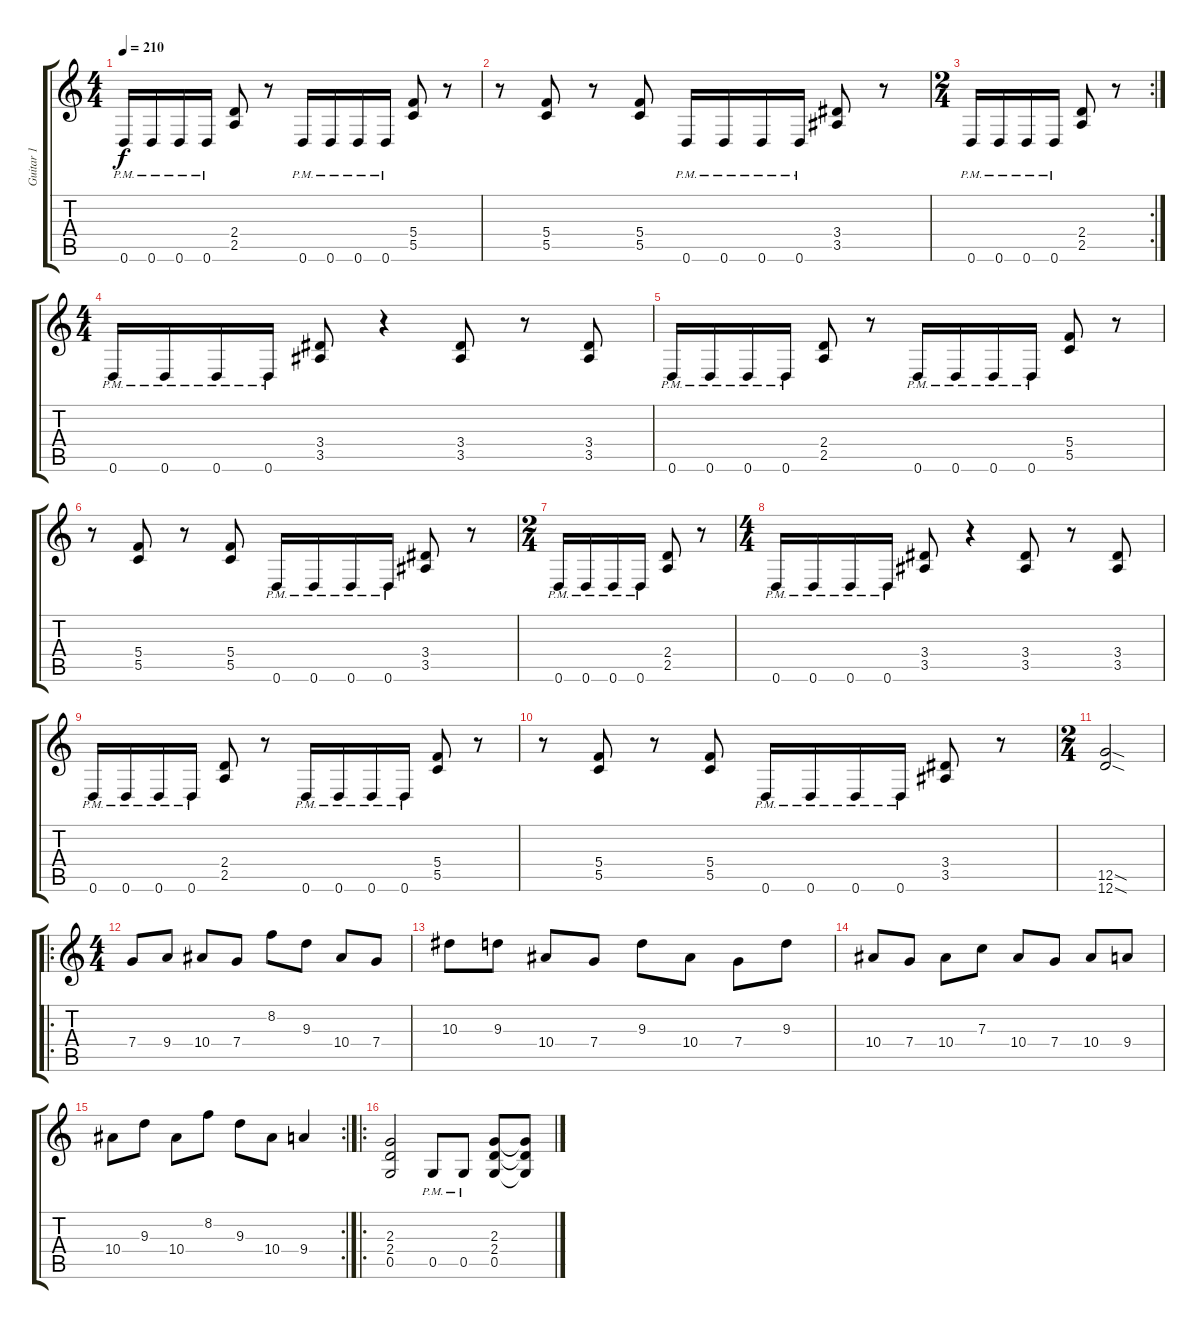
\track ("Guitar 1" "Guitar 1") {instrument distortionguitar}
\staff {score tabs}
\tuning (D4 A3 F3 C3 G2 D2) {hide}
\ts (4 4)
\tempo 210
\clef g2
\ks c
0.6{pm}.16{dy f} 0.6{pm}.16 0.6{pm}.16 0.6{pm}.16 (2.4 2.5).8 r.8 0.6{pm}.16 0.6{pm}.16 0.6{pm}.16 0.6{pm}.16 (5.4 5.5).8 r.8 |
r.8 (5.4 5.5).8 r.8 (5.4 5.5).8 0.6{pm}.16 0.6{pm}.16 0.6{pm}.16 0.6{pm}.16 (3.4 3.5).8 r.8 |
\rc 2
\ts (2 4)
0.6{pm}.16 0.6{pm}.16 0.6{pm}.16 0.6{pm}.16 (2.4 2.5).8 r.8 |
\ts (4 4)
0.6{pm}.16 0.6{pm}.16 0.6{pm}.16 0.6{pm}.16 (3.4 3.5).8 r.4 (3.4 3.5).8 r.8 (3.4 3.5).8 |
0.6{pm}.16 0.6{pm}.16 0.6{pm}.16 0.6{pm}.16 (2.4 2.5).8 r.8 0.6{pm}.16 0.6{pm}.16 0.6{pm}.16 0.6{pm}.16 (5.4 5.5).8 r.8 |
r.8 (5.4 5.5).8 r.8 (5.4 5.5).8 0.6{pm}.16 0.6{pm}.16 0.6{pm}.16 0.6{pm}.16 (3.4 3.5).8 r.8 |
\ts (2 4)
0.6{pm}.16 0.6{pm}.16 0.6{pm}.16 0.6{pm}.16 (2.4 2.5).8 r.8 |
\ts (4 4)
0.6{pm}.16 0.6{pm}.16 0.6{pm}.16 0.6{pm}.16 (3.4 3.5).8 r.4 (3.4 3.5).8 r.8 (3.4 3.5).8 |
0.6{pm}.16 0.6{pm}.16 0.6{pm}.16 0.6{pm}.16 (2.4 2.5).8 r.8 0.6{pm}.16 0.6{pm}.16 0.6{pm}.16 0.6{pm}.16 (5.4 5.5).8 r.8 |
r.8 (5.4 5.5).8 r.8 (5.4 5.5).8 0.6{pm}.16 0.6{pm}.16 0.6{pm}.16 0.6{pm}.16 (3.4 3.5).8 r.8 |
\ts (2 4)
(12.5{sod} 12.6{sod}).2 |
\ro
\ts (4 4)
7.4.8 9.4.8 10.4.8 7.4.8 8.2.8 9.3.8 10.4.8 7.4.8 |
10.3.8 9.3.8 10.4.8 7.4.8 9.3.8 10.4.8 7.4.8 9.3.8 |
10.4.8 7.4.8 10.4.8 7.3.8 10.4.8 7.4.8 10.4.8 9.4.8 |
\rc 2
10.4.8 9.3.8 10.4.8 8.2.8 9.3.8 10.4.8 9.4.4 |
\ro
(2.3 2.4 0.5).2{balance 8} 0.5{pm}.8 0.5{pm}.8 (2.3 2.4 0.5).8 (2.3{t} 2.4{t} 0.5{t}).8
